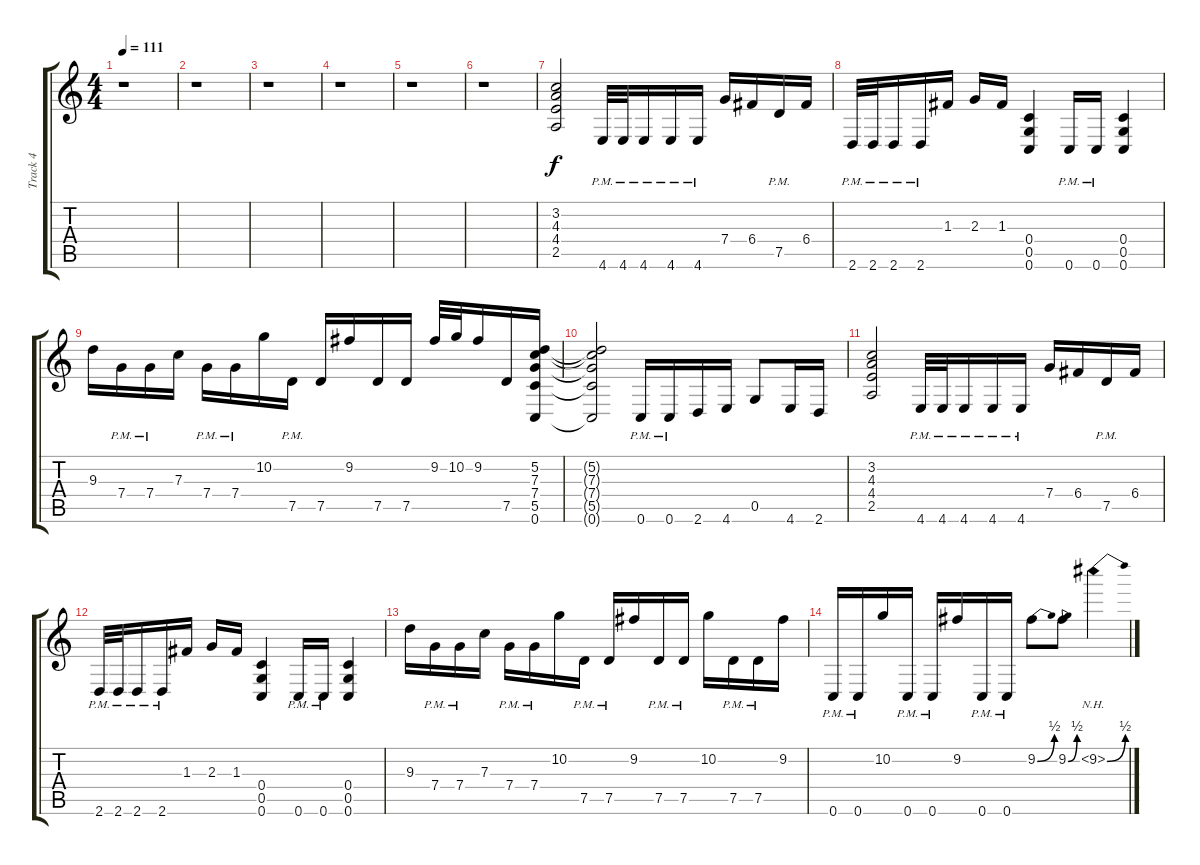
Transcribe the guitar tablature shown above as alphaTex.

\track ("Track 4" "Track 4") {instrument distortionguitar}
\staff {score tabs}
\tuning (D4 A3 F3 C3 G2 C2) {hide}
\ts (4 4)
\tempo 111
\clef g2
\ks c
r.1{dy f} |
r.1 |
r.1 |
r.1 |
r.1 |
r.1 |
(3.2 4.3 4.4 2.5).2 4.6{pm}.32 4.6{pm}.32 4.6{pm}.16 4.6{pm}.16 4.6{pm}.16 7.4.16 6.4.16 7.5{pm}.16 6.4.16 |
2.6{pm}.32 2.6{pm}.32 2.6{pm}.16 2.6{pm}.16 1.3.16 2.3.16 1.3.16 (0.4 0.5 0.6).4 0.6{pm}.16 0.6{pm}.16 (0.4 0.5 0.6).4 |
9.3.16 7.4{pm}.16 7.4{pm}.16 7.3.16 7.4{pm}.16 7.4{pm}.16 10.2.16 7.5{pm}.16 7.5.16 9.2.16 7.5.16 7.5.16 9.2.32 10.2.32 9.2.16 7.5.16 (5.2 7.3 7.4 5.5 0.6).16 |
(5.2{t} 7.3{t} 7.4{t} 5.5{t} 0.6{t}).2 0.6{pm}.16 0.6{pm}.16 2.6.16 4.6.16 0.5.8 4.6.16 2.6.16 |
(3.2 4.3 4.4 2.5).2 4.6{pm}.32 4.6{pm}.32 4.6{pm}.16 4.6{pm}.16 4.6{pm}.16 7.4.16 6.4.16 7.5{pm}.16 6.4.16 |
2.6{pm}.32 2.6{pm}.32 2.6{pm}.16 2.6{pm}.16 1.3.16 2.3.16 1.3.16 (0.4 0.5 0.6).4 0.6{pm}.16 0.6{pm}.16 (0.4 0.5 0.6).4 |
9.3.16 7.4{pm}.16 7.4{pm}.16 7.3.16 7.4{pm}.16 7.4{pm}.16 10.2.16 7.5{pm}.16 7.5{pm}.16 9.2.16 7.5{pm}.16 7.5{pm}.16 10.2.16 7.5{pm}.16 7.5{pm}.16 9.2.16 |
0.6{pm}.16 0.6{pm}.16 10.2.16 0.6{pm}.16 0.6{pm}.16 9.2.16 0.6{pm}.16 0.6{pm}.16 9.2{be (bend 0 0 60 2)}.8 9.2{be (bend 0 0 60 2)}.8 9.2{be (bend 0 0 60 2) nh}.4
